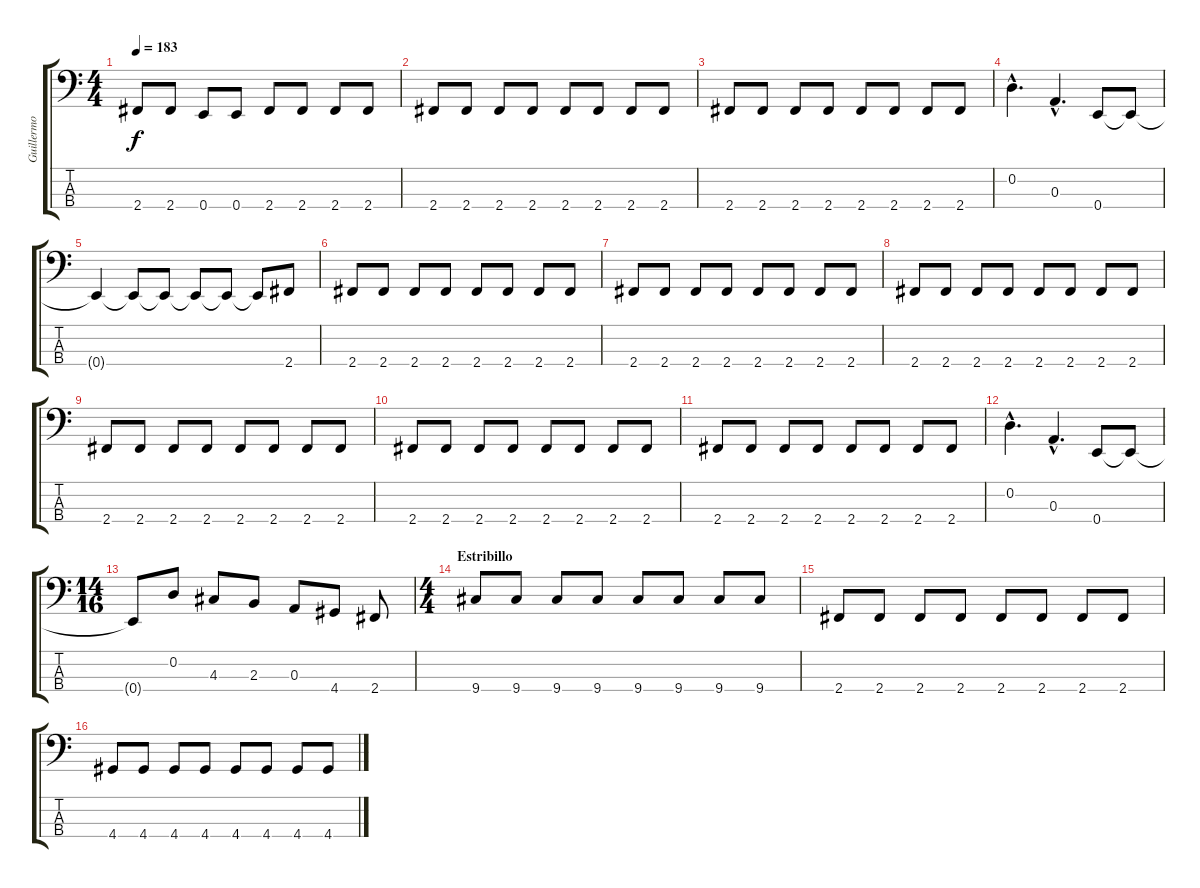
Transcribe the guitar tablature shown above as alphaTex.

\track ("Guillermo Sanchez" "Guillermo ") {instrument electricbassfinger}
\staff {score tabs}
\tuning (G2 D2 A1 E1) {hide}
\ts (4 4)
\tempo 183
\clef f4
\ks c
2.4.8{dy f} 2.4.8 0.4.8 0.4.8 2.4.8 2.4.8 2.4.8 2.4.8 |
2.4.8 2.4.8 2.4.8 2.4.8 2.4.8 2.4.8 2.4.8 2.4.8 |
2.4.8 2.4.8 2.4.8 2.4.8 2.4.8 2.4.8 2.4.8 2.4.8 |
0.2{hac}.4{d} 0.3{hac}.4{d} 0.4.8 0.4{t}.8 |
0.4{t}.4 0.4{t}.8 0.4{t}.8 0.4{t}.8 0.4{t}.8 0.4{t}.8 2.4.8 |
2.4.8 2.4.8 2.4.8 2.4.8 2.4.8 2.4.8 2.4.8 2.4.8 |
2.4.8 2.4.8 2.4.8 2.4.8 2.4.8 2.4.8 2.4.8 2.4.8 |
2.4.8 2.4.8 2.4.8 2.4.8 2.4.8 2.4.8 2.4.8 2.4.8 |
2.4.8 2.4.8 2.4.8 2.4.8 2.4.8 2.4.8 2.4.8 2.4.8 |
2.4.8 2.4.8 2.4.8 2.4.8 2.4.8 2.4.8 2.4.8 2.4.8 |
2.4.8 2.4.8 2.4.8 2.4.8 2.4.8 2.4.8 2.4.8 2.4.8 |
0.2{hac}.4{d} 0.3{hac}.4{d} 0.4.8 0.4{t}.8 |
\ts (14 16)
0.4{t}.8 0.2.8 4.3.8 2.3.8 0.3.8 4.4.8 2.4.8 |
\ts (4 4)
\section ("" "Estribillo")
9.4.8 9.4.8 9.4.8 9.4.8 9.4.8 9.4.8 9.4.8 9.4.8 |
2.4.8 2.4.8 2.4.8 2.4.8 2.4.8 2.4.8 2.4.8 2.4.8 |
4.4.8 4.4.8 4.4.8 4.4.8 4.4.8 4.4.8 4.4.8 4.4.8
